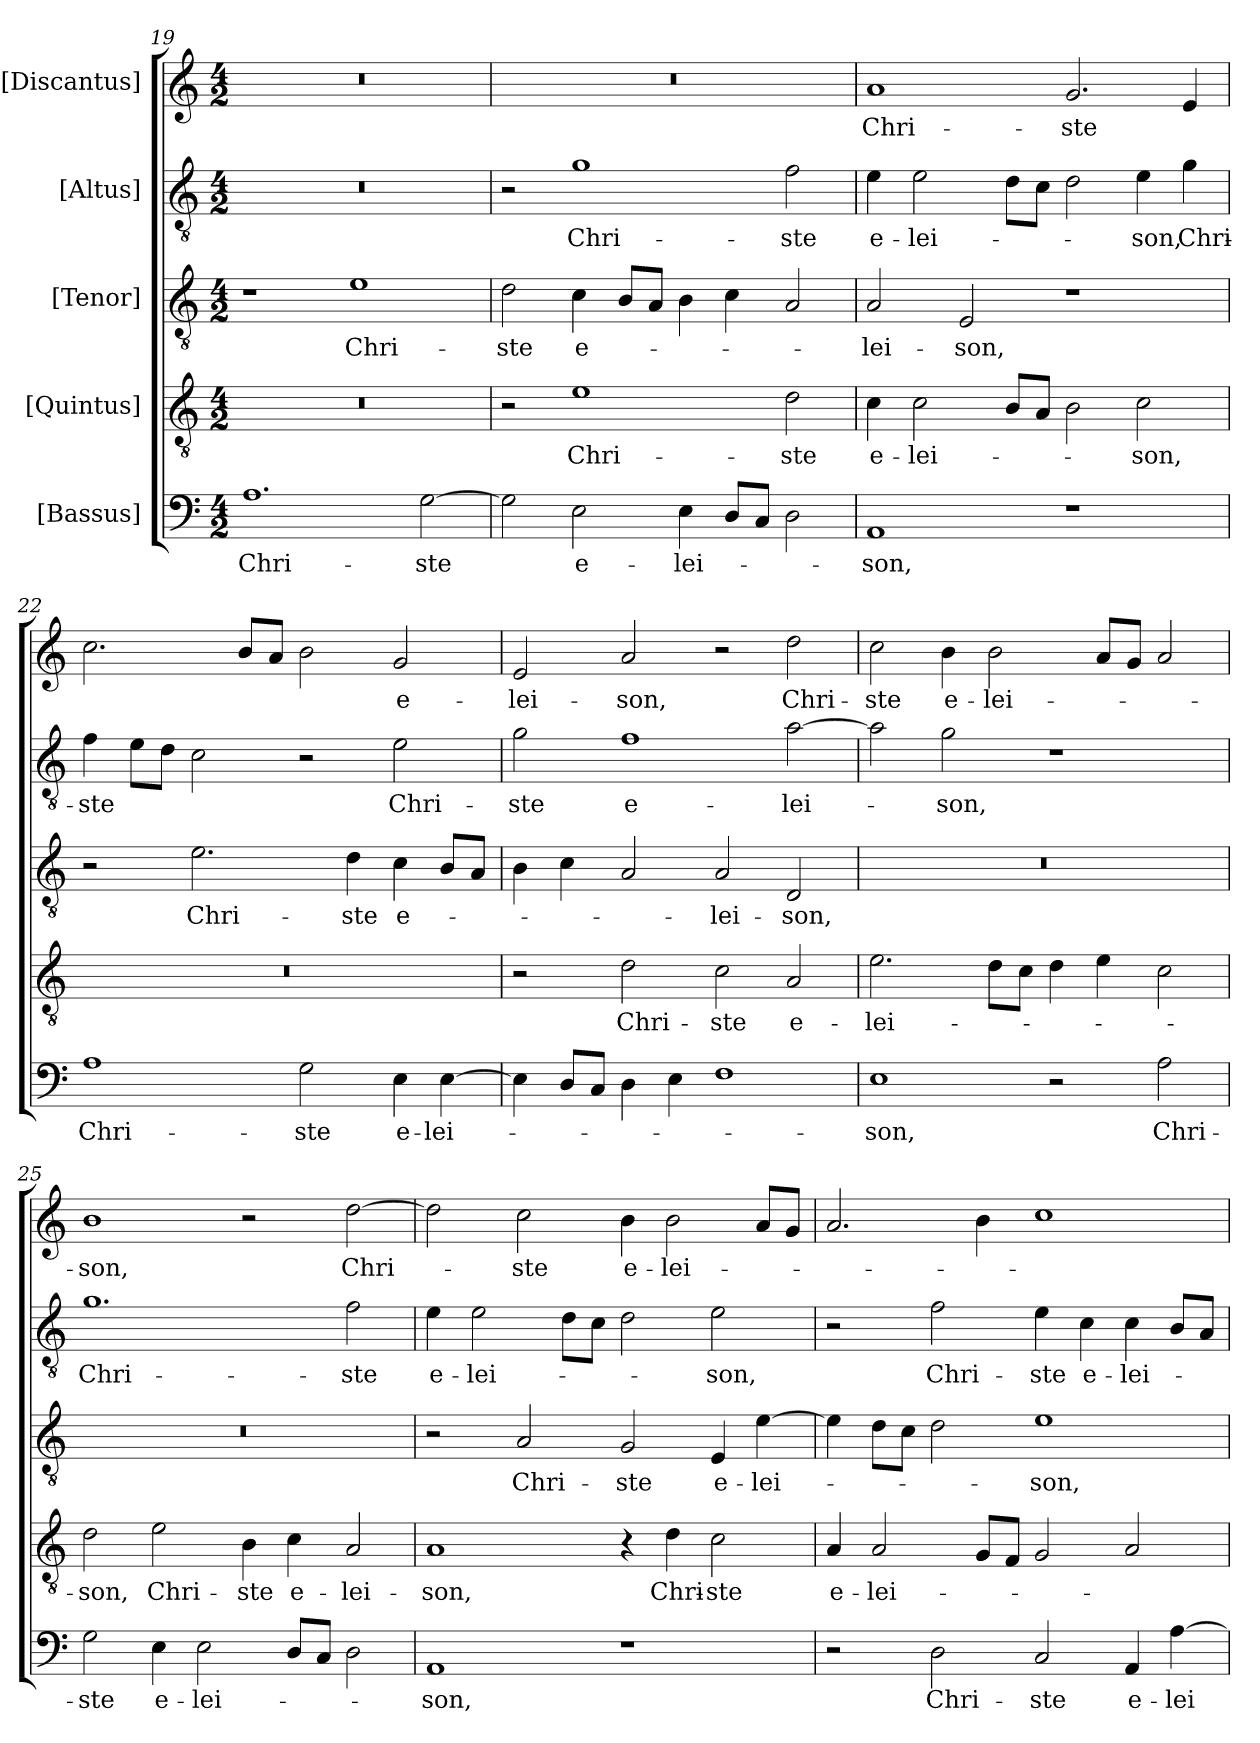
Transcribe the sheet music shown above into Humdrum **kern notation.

**kern	**text	**kern	**text	**kern	**text	**kern	**text	**kern	**text
*part5	*part5	*part4	*part4	*part3	*part3	*part2	*part2	*part1	*part1
*staff5	*staff5	*staff4	*staff4	*staff3	*staff3	*staff2	*staff2	*staff1	*staff1
*I"[Bassus]	*	*I"[Quintus]	*	*I"[Tenor]	*	*I"[Altus]	*	*I"[Discantus]	*
*clefF4	*	*clefGv2	*	*clefGv2	*	*clefGv2	*	*clefG2	*
*k[]	*	*k[]	*	*k[]	*	*k[]	*	*k[]	*
*M4/2	*	*M4/2	*	*M4/2	*	*M4/2	*	*M4/2	*
=19	=19	=19	=19	=19	=19	=19	=19	=19	=19
1.A\	Chri-	0r	.	1r	.	0r	.	0r	.
.	.	.	.	1e\	Chri-	.	.	.	.
[2G\	-ste	.	.	.	.	.	.	.	.
=20	=20	=20	=20	=20	=20	=20	=20	=20	=20
2G\]	.	2r	.	2d\	-ste	2r	.	0r	.
2E\	e-	1e\	Chri-	4c\	e-	1g\	Chri-	.	.
.	.	.	.	8B/L	.	.	.	.	.
.	.	.	.	8A/J	.	.	.	.	.
4E\	-lei-	.	.	4B\	.	.	.	.	.
8D/L	.	.	.	4c\	.	.	.	.	.
8C/J	.	.	.	.	.	.	.	.	.
2D\	.	2d\	-ste	2A/	.	2f\	-ste	.	.
=21	=21	=21	=21	=21	=21	=21	=21	=21	=21
1AA/	-son,	4c\	e-	2A/	-lei-	4e\	e-	1a/	Chri-
.	.	2c\	-lei-	.	.	2e\	-lei-	.	.
.	.	.	.	2E/	-son,	.	.	.	.
.	.	8B/L	.	.	.	8d\L	.	.	.
.	.	8A/J	.	.	.	8c\J	.	.	.
1r	.	2B\	.	1r	.	2d\	.	2.g/	-ste
.	.	2c\	-son,	.	.	4e\	-son,	.	.
.	.	.	.	.	.	4g\	Chri-	4e/	.
=22	=22	=22	=22	=22	=22	=22	=22	=22	=22
1A\	Chri-	0r	.	2r	.	4f\	-ste	2.cc\	.
.	.	.	.	.	.	8e\L	.	.	.
.	.	.	.	.	.	8d\J	.	.	.
.	.	.	.	2.e\	Chri-	2c\	.	.	.
.	.	.	.	.	.	.	.	8b/L	.
.	.	.	.	.	.	.	.	8a/J	.
2G\	-ste	.	.	.	.	2r	.	2b\	.
.	.	.	.	4d\	-ste	.	.	.	.
4E\	e-	.	.	4c\	e-	2e\	Chri-	2g/	e-
[4E\	-lei-	.	.	8B/L	.	.	.	.	.
.	.	.	.	8A/J	.	.	.	.	.
=23	=23	=23	=23	=23	=23	=23	=23	=23	=23
4E\]	.	2r	.	4B\	.	2g\	-ste	2e/	-lei-
8D/L	.	.	.	4c\	.	.	.	.	.
8C/J	.	.	.	.	.	.	.	.	.
4D\	.	2d\	Chri-	2A/	.	1f\	e-	2a/	-son,
4E\	.	.	.	.	.	.	.	.	.
1F\	.	2c\	-ste	2A/	-lei-	.	.	2r	.
.	.	2A/	e-	2D/	-son,	[2a\	-lei-	2dd\	Chri-
=24	=24	=24	=24	=24	=24	=24	=24	=24	=24
1E\	-son,	2.e\	-lei-	0r	.	2a\]	.	2cc\	-ste
.	.	.	.	.	.	2g\	-son,	4b\	e-
.	.	8d\L	.	.	.	.	.	2b\	-lei-
.	.	8c\J	.	.	.	.	.	.	.
2r	.	4d\	.	.	.	1r	.	.	.
.	.	4e\	.	.	.	.	.	8a/L	.
.	.	.	.	.	.	.	.	8g/J	.
2A\	Chri-	2c\	.	.	.	.	.	2a/	.
=25	=25	=25	=25	=25	=25	=25	=25	=25	=25
2G\	-ste	2d\	-son,	0r	.	1.g\	Chri-	1b\	-son,
4E\	e-	2e\	Chri-	.	.	.	.	.	.
2E\	-lei-	.	.	.	.	.	.	.	.
.	.	4B\	-ste	.	.	.	.	2r	.
8D/L	.	4c\	e-	.	.	.	.	.	.
8C/J	.	.	.	.	.	.	.	.	.
2D\	.	2A/	-lei-	.	.	2f\	-ste	[2dd\	Chri-
=26	=26	=26	=26	=26	=26	=26	=26	=26	=26
1AA/	-son,	1A/	-son,	2r	.	4e\	e-	2dd\]	.
.	.	.	.	.	.	2e\	-lei-	.	.
.	.	.	.	2A/	Chri-	.	.	2cc\	-ste
.	.	.	.	.	.	8d\L	.	.	.
.	.	.	.	.	.	8c\J	.	.	.
1r	.	4r	.	2G/	-ste	2d\	.	4b\	e-
.	.	4d\	Chri-	.	.	.	.	2b\	-lei-
.	.	2c\	-ste	4E/	e-	2e\	-son,	.	.
.	.	.	.	[4e\	-lei-	.	.	8a/L	.
.	.	.	.	.	.	.	.	8g/J	.
=27	=27	=27	=27	=27	=27	=27	=27	=27	=27
2r	.	4A/	e-	4e\]	.	2r	.	2.a/	.
.	.	2A/	-lei-	8d\L	.	.	.	.	.
.	.	.	.	8c\J	.	.	.	.	.
2D\	Chri-	.	.	2d\	.	2f\	Chri-	.	.
.	.	8G/L	.	.	.	.	.	4b\	.
.	.	8F/J	.	.	.	.	.	.	.
2C/	-ste	2G/	.	1e\	-son,	4e\	-ste	1cc\	.
.	.	.	.	.	.	4c\	e-	.	.
4AA/	e-	2A/	.	.	.	4c\	-lei-	.	.
[4A\	-lei-	.	.	.	.	8B/L	.	.	.
.	.	.	.	.	.	8A/J	.	.	.
=	=	=	=	=	=	=	=	=	=
*-	*-	*-	*-	*-	*-	*-	*-	*-	*-
